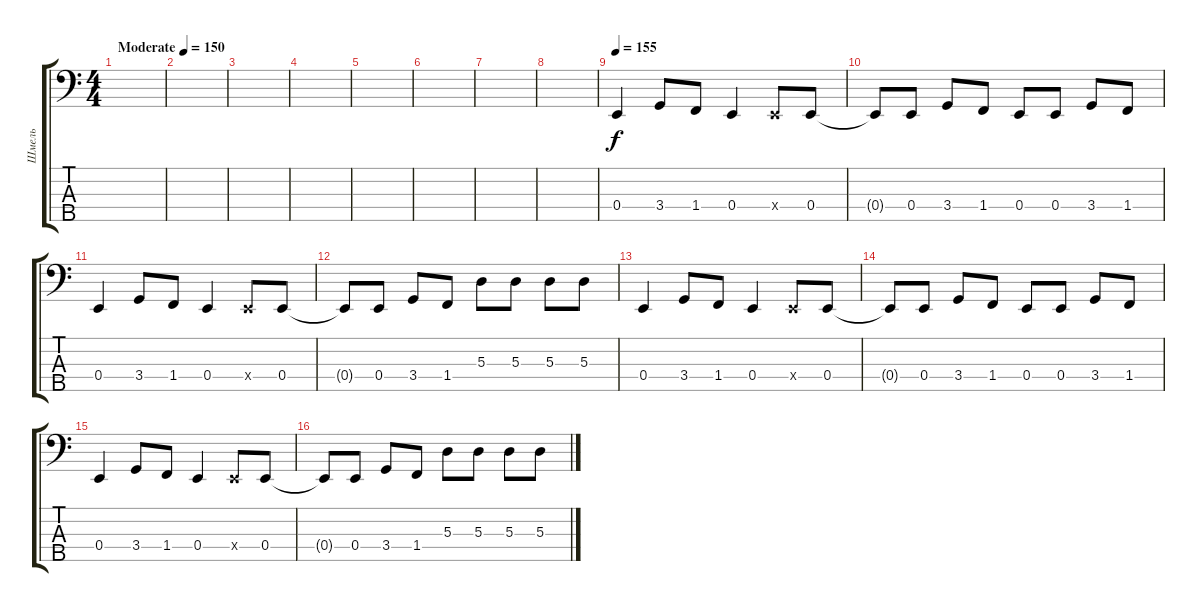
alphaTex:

\track ("Шмель" "Шмель") {instrument electricbassfinger}
\staff {score tabs}
\tuning (G2 D2 A1 E1 B0) {hide}
\ts (4 4)
\tempo (150 "Moderate")
\clef f4
\ks c
|
|
|
|
|
|
|
|
\tempo 155
0.4.4 3.4.8 1.4.8 0.4.4 0.4{x}.8 0.4.8 |
0.4{t}.8 0.4.8 3.4.8 1.4.8 0.4.8 0.4.8 3.4.8 1.4.8 |
0.4.4 3.4.8 1.4.8 0.4.4 0.4{x}.8 0.4.8 |
0.4{t}.8 0.4.8 3.4.8 1.4.8 5.3.8 5.3.8 5.3.8 5.3.8 |
0.4.4 3.4.8 1.4.8 0.4.4 0.4{x}.8 0.4.8 |
0.4{t}.8 0.4.8 3.4.8 1.4.8 0.4.8 0.4.8 3.4.8 1.4.8 |
0.4.4 3.4.8 1.4.8 0.4.4 0.4{x}.8 0.4.8 |
0.4{t}.8 0.4.8 3.4.8 1.4.8 5.3.8 5.3.8 5.3.8 5.3.8
